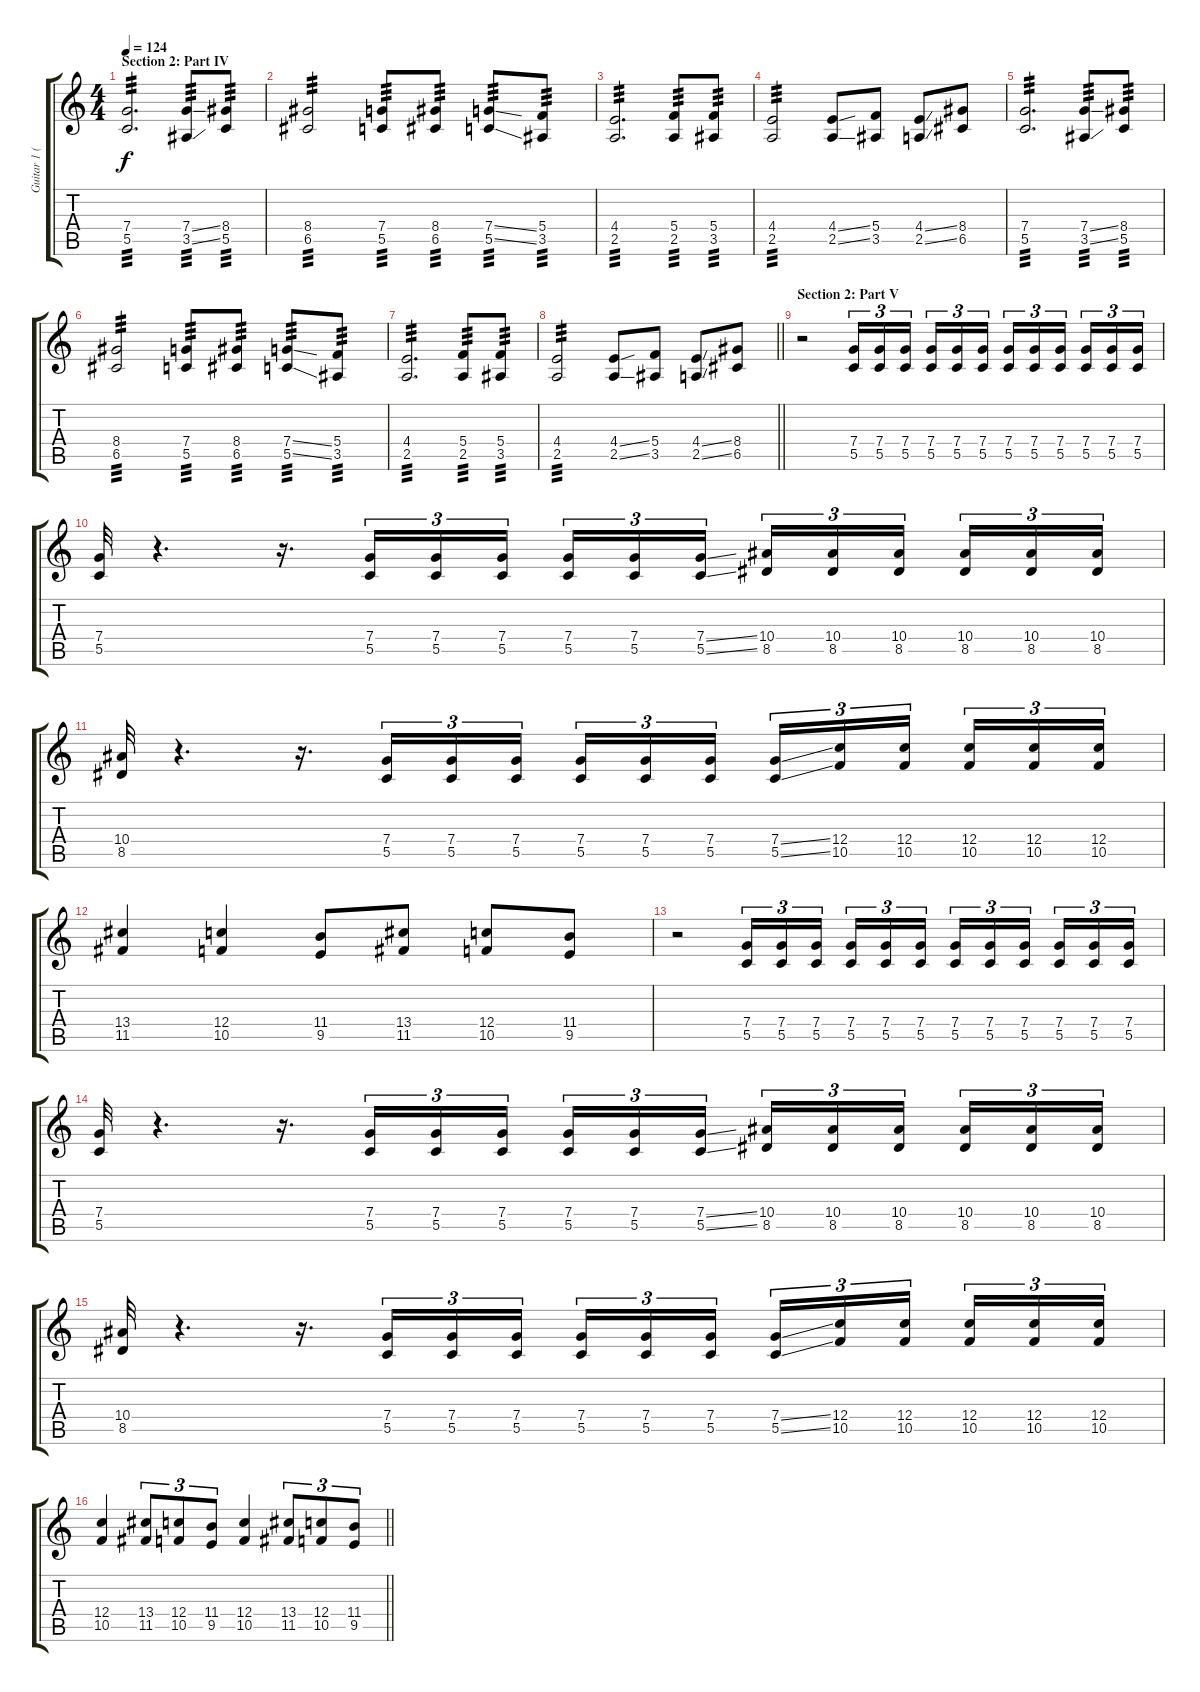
\track ("Guitar 1 (Distortion)" "Guitar 1 (") {instrument distortionguitar}
\staff {score tabs}
\tuning (D4 A3 F3 C3 G2 D2) {hide}
\ts (4 4)
\section ("" "Section 2: Part IV")
\tempo 124
\clef g2
\ks c
(7.4 5.5).2{d tp 3 dy f} (7.4{ss} 3.5{ss}).8{tp 3} (8.4 5.5).8{tp 3} |
(8.4 6.5).2{tp 3} (7.4 5.5).8{tp 3} (8.4 6.5).8{tp 3} (7.4{ss} 5.5{ss}).8{tp 3} (5.4 3.5).8{tp 3} |
(4.4 2.5).2{d tp 3} (5.4 2.5).8{tp 3} (5.4 3.5).8{tp 3} |
(4.4 2.5).2{tp 3} (4.4{ss} 2.5{ss}).8 (5.4 3.5).8 (4.4{ss} 2.5{ss}).8 (8.4 6.5).8 |
(7.4 5.5).2{d tp 3} (7.4{ss} 3.5{ss}).8{tp 3} (8.4 5.5).8{tp 3} |
(8.4 6.5).2{tp 3} (7.4 5.5).8{tp 3} (8.4 6.5).8{tp 3} (7.4{ss} 5.5{ss}).8{tp 3} (5.4 3.5).8{tp 3} |
(4.4 2.5).2{d tp 3} (5.4 2.5).8{tp 3} (5.4 3.5).8{tp 3} |
\barLineRight lightlight
(4.4 2.5).2{tp 3} (4.4{ss} 2.5{ss}).8 (5.4 3.5).8 (4.4{ss} 2.5{ss}).8 (8.4 6.5).8 |
\section ("" "Section 2: Part V")
r.2 (7.4 5.5).16{tu (3 2)} (7.4 5.5).16{tu (3 2)} (7.4 5.5).16{tu (3 2) beam splitsecondary} (7.4 5.5).16{tu (3 2)} (7.4 5.5).16{tu (3 2)} (7.4 5.5).16{tu (3 2)} (7.4 5.5).16{tu (3 2)} (7.4 5.5).16{tu (3 2)} (7.4 5.5).16{tu (3 2) beam splitsecondary} (7.4 5.5).16{tu (3 2)} (7.4 5.5).16{tu (3 2)} (7.4 5.5).16{tu (3 2)} |
(7.4 5.5).32 r.4{d} r.16{d} (7.4 5.5).16{tu (3 2)} (7.4 5.5).16{tu (3 2)} (7.4 5.5).16{tu (3 2) beam splitsecondary} (7.4 5.5).16{tu (3 2)} (7.4 5.5).16{tu (3 2)} (7.4{ss} 5.5{ss}).16{tu (3 2)} (10.4 8.5).16{tu (3 2)} (10.4 8.5).16{tu (3 2)} (10.4 8.5).16{tu (3 2) beam splitsecondary} (10.4 8.5).16{tu (3 2)} (10.4 8.5).16{tu (3 2)} (10.4 8.5).16{tu (3 2)} |
(10.4 8.5).32 r.4{d} r.16{d} (7.4 5.5).16{tu (3 2)} (7.4 5.5).16{tu (3 2)} (7.4 5.5).16{tu (3 2) beam splitsecondary} (7.4 5.5).16{tu (3 2)} (7.4 5.5).16{tu (3 2)} (7.4 5.5).16{tu (3 2)} (7.4{ss} 5.5{ss}).16{tu (3 2)} (12.4 10.5).16{tu (3 2)} (12.4 10.5).16{tu (3 2) beam splitsecondary} (12.4 10.5).16{tu (3 2)} (12.4 10.5).16{tu (3 2)} (12.4 10.5).16{tu (3 2)} |
(13.4 11.5).4 (12.4 10.5).4 (11.4 9.5).8 (13.4 11.5).8 (12.4 10.5).8 (11.4 9.5).8 |
r.2 (7.4 5.5).16{tu (3 2)} (7.4 5.5).16{tu (3 2)} (7.4 5.5).16{tu (3 2) beam splitsecondary} (7.4 5.5).16{tu (3 2)} (7.4 5.5).16{tu (3 2)} (7.4 5.5).16{tu (3 2)} (7.4 5.5).16{tu (3 2)} (7.4 5.5).16{tu (3 2)} (7.4 5.5).16{tu (3 2) beam splitsecondary} (7.4 5.5).16{tu (3 2)} (7.4 5.5).16{tu (3 2)} (7.4 5.5).16{tu (3 2)} |
(7.4 5.5).32 r.4{d} r.16{d} (7.4 5.5).16{tu (3 2)} (7.4 5.5).16{tu (3 2)} (7.4 5.5).16{tu (3 2) beam splitsecondary} (7.4 5.5).16{tu (3 2)} (7.4 5.5).16{tu (3 2)} (7.4{ss} 5.5{ss}).16{tu (3 2)} (10.4 8.5).16{tu (3 2)} (10.4 8.5).16{tu (3 2)} (10.4 8.5).16{tu (3 2) beam splitsecondary} (10.4 8.5).16{tu (3 2)} (10.4 8.5).16{tu (3 2)} (10.4 8.5).16{tu (3 2)} |
(10.4 8.5).32 r.4{d} r.16{d} (7.4 5.5).16{tu (3 2)} (7.4 5.5).16{tu (3 2)} (7.4 5.5).16{tu (3 2) beam splitsecondary} (7.4 5.5).16{tu (3 2)} (7.4 5.5).16{tu (3 2)} (7.4 5.5).16{tu (3 2)} (7.4{ss} 5.5{ss}).16{tu (3 2)} (12.4 10.5).16{tu (3 2)} (12.4 10.5).16{tu (3 2) beam splitsecondary} (12.4 10.5).16{tu (3 2)} (12.4 10.5).16{tu (3 2)} (12.4 10.5).16{tu (3 2)} |
\barLineRight lightlight
(12.4 10.5).4 (13.4 11.5).8{tu (3 2)} (12.4 10.5).8{tu (3 2)} (11.4 9.5).8{tu (3 2)} (12.4 10.5).4 (13.4 11.5).8{tu (3 2)} (12.4 10.5).8{tu (3 2)} (11.4 9.5).8{tu (3 2)}
